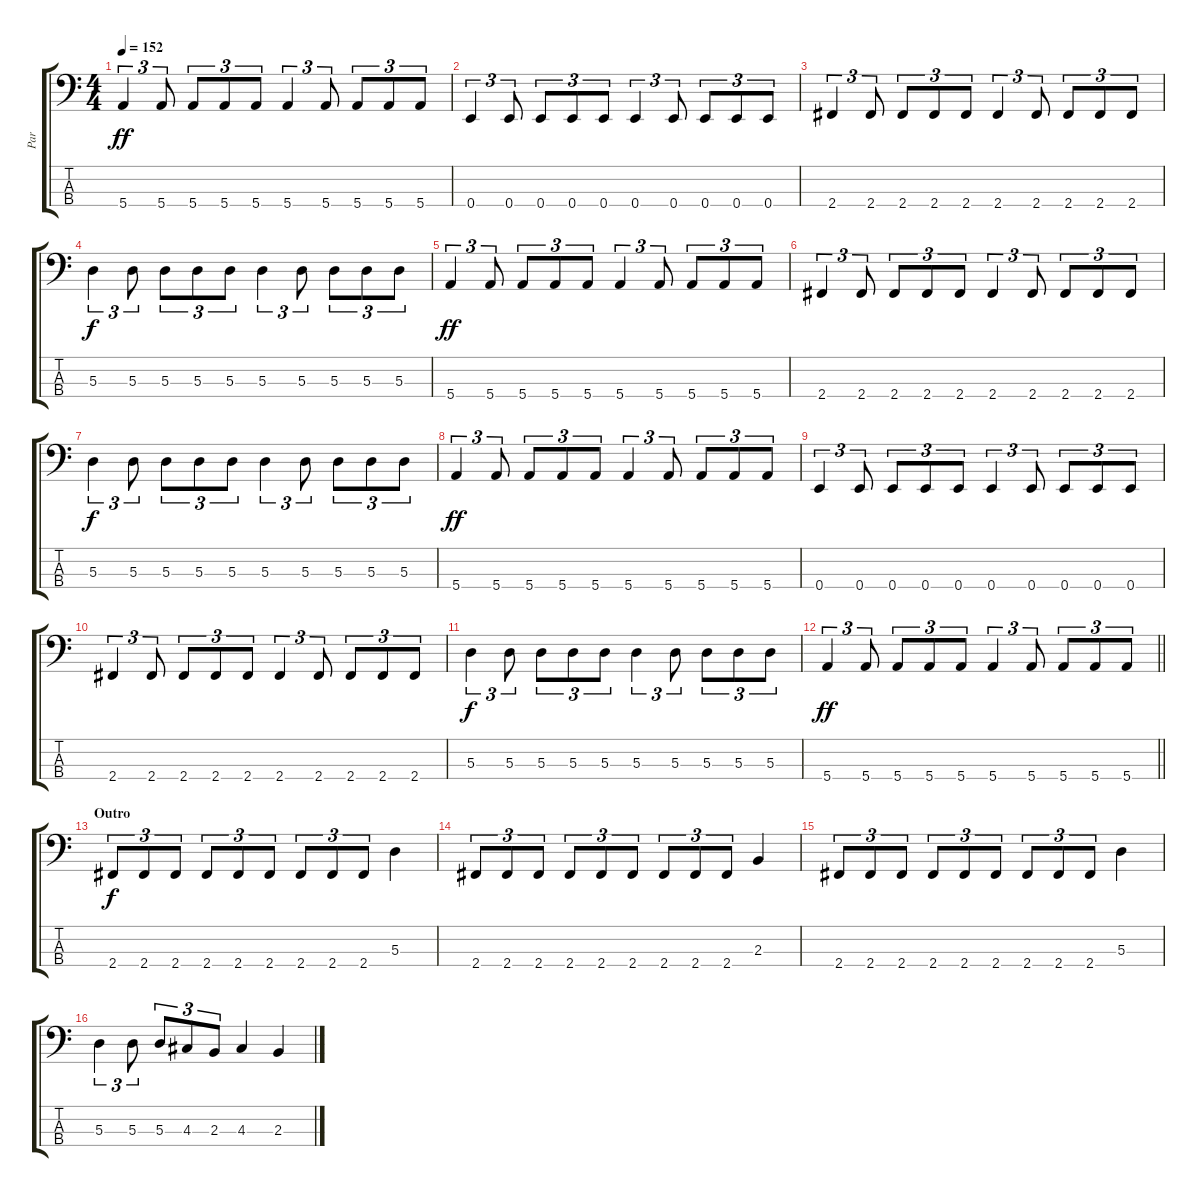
\track ("Par" "Par") {instrument electricbassfinger}
\staff {score tabs}
\tuning (G2 D2 A1 E1) {hide}
\ts (4 4)
\tempo 152
\clef f4
\ks c
5.4.4{tu (3 2) dy ff} 5.4.8{tu (3 2)} 5.4.8{tu (3 2)} 5.4.8{tu (3 2)} 5.4.8{tu (3 2)} 5.4.4{tu (3 2)} 5.4.8{tu (3 2)} 5.4.8{tu (3 2)} 5.4.8{tu (3 2)} 5.4.8{tu (3 2)} |
0.4.4{tu (3 2)} 0.4.8{tu (3 2)} 0.4.8{tu (3 2)} 0.4.8{tu (3 2)} 0.4.8{tu (3 2)} 0.4.4{tu (3 2)} 0.4.8{tu (3 2)} 0.4.8{tu (3 2)} 0.4.8{tu (3 2)} 0.4.8{tu (3 2)} |
2.4.4{tu (3 2)} 2.4.8{tu (3 2)} 2.4.8{tu (3 2)} 2.4.8{tu (3 2)} 2.4.8{tu (3 2)} 2.4.4{tu (3 2)} 2.4.8{tu (3 2)} 2.4.8{tu (3 2)} 2.4.8{tu (3 2)} 2.4.8{tu (3 2)} |
5.3.4{tu (3 2) dy f} 5.3.8{tu (3 2)} 5.3.8{tu (3 2)} 5.3.8{tu (3 2)} 5.3.8{tu (3 2)} 5.3.4{tu (3 2)} 5.3.8{tu (3 2)} 5.3.8{tu (3 2)} 5.3.8{tu (3 2)} 5.3.8{tu (3 2)} |
5.4.4{tu (3 2) dy ff} 5.4.8{tu (3 2)} 5.4.8{tu (3 2)} 5.4.8{tu (3 2)} 5.4.8{tu (3 2)} 5.4.4{tu (3 2)} 5.4.8{tu (3 2)} 5.4.8{tu (3 2)} 5.4.8{tu (3 2)} 5.4.8{tu (3 2)} |
2.4.4{tu (3 2)} 2.4.8{tu (3 2)} 2.4.8{tu (3 2)} 2.4.8{tu (3 2)} 2.4.8{tu (3 2)} 2.4.4{tu (3 2)} 2.4.8{tu (3 2)} 2.4.8{tu (3 2)} 2.4.8{tu (3 2)} 2.4.8{tu (3 2)} |
5.3.4{tu (3 2) dy f} 5.3.8{tu (3 2)} 5.3.8{tu (3 2)} 5.3.8{tu (3 2)} 5.3.8{tu (3 2)} 5.3.4{tu (3 2)} 5.3.8{tu (3 2)} 5.3.8{tu (3 2)} 5.3.8{tu (3 2)} 5.3.8{tu (3 2)} |
5.4.4{tu (3 2) dy ff} 5.4.8{tu (3 2)} 5.4.8{tu (3 2)} 5.4.8{tu (3 2)} 5.4.8{tu (3 2)} 5.4.4{tu (3 2)} 5.4.8{tu (3 2)} 5.4.8{tu (3 2)} 5.4.8{tu (3 2)} 5.4.8{tu (3 2)} |
0.4.4{tu (3 2)} 0.4.8{tu (3 2)} 0.4.8{tu (3 2)} 0.4.8{tu (3 2)} 0.4.8{tu (3 2)} 0.4.4{tu (3 2)} 0.4.8{tu (3 2)} 0.4.8{tu (3 2)} 0.4.8{tu (3 2)} 0.4.8{tu (3 2)} |
2.4.4{tu (3 2)} 2.4.8{tu (3 2)} 2.4.8{tu (3 2)} 2.4.8{tu (3 2)} 2.4.8{tu (3 2)} 2.4.4{tu (3 2)} 2.4.8{tu (3 2)} 2.4.8{tu (3 2)} 2.4.8{tu (3 2)} 2.4.8{tu (3 2)} |
5.3.4{tu (3 2) dy f} 5.3.8{tu (3 2)} 5.3.8{tu (3 2)} 5.3.8{tu (3 2)} 5.3.8{tu (3 2)} 5.3.4{tu (3 2)} 5.3.8{tu (3 2)} 5.3.8{tu (3 2)} 5.3.8{tu (3 2)} 5.3.8{tu (3 2)} |
\barLineRight lightlight
5.4.4{tu (3 2) dy ff} 5.4.8{tu (3 2)} 5.4.8{tu (3 2)} 5.4.8{tu (3 2)} 5.4.8{tu (3 2)} 5.4.4{tu (3 2)} 5.4.8{tu (3 2)} 5.4.8{tu (3 2)} 5.4.8{tu (3 2)} 5.4.8{tu (3 2)} |
\section ("" "Outro")
2.4.8{tu (3 2) dy f} 2.4.8{tu (3 2)} 2.4.8{tu (3 2)} 2.4.8{tu (3 2)} 2.4.8{tu (3 2)} 2.4.8{tu (3 2)} 2.4.8{tu (3 2)} 2.4.8{tu (3 2)} 2.4.8{tu (3 2)} 5.3.4 |
2.4.8{tu (3 2)} 2.4.8{tu (3 2)} 2.4.8{tu (3 2)} 2.4.8{tu (3 2)} 2.4.8{tu (3 2)} 2.4.8{tu (3 2)} 2.4.8{tu (3 2)} 2.4.8{tu (3 2)} 2.4.8{tu (3 2)} 2.3.4 |
2.4.8{tu (3 2)} 2.4.8{tu (3 2)} 2.4.8{tu (3 2)} 2.4.8{tu (3 2)} 2.4.8{tu (3 2)} 2.4.8{tu (3 2)} 2.4.8{tu (3 2)} 2.4.8{tu (3 2)} 2.4.8{tu (3 2)} 5.3.4 |
5.3.4{tu (3 2)} 5.3.8{tu (3 2)} 5.3.8{tu (3 2)} 4.3.8{tu (3 2)} 2.3.8{tu (3 2)} 4.3.4 2.3.4
